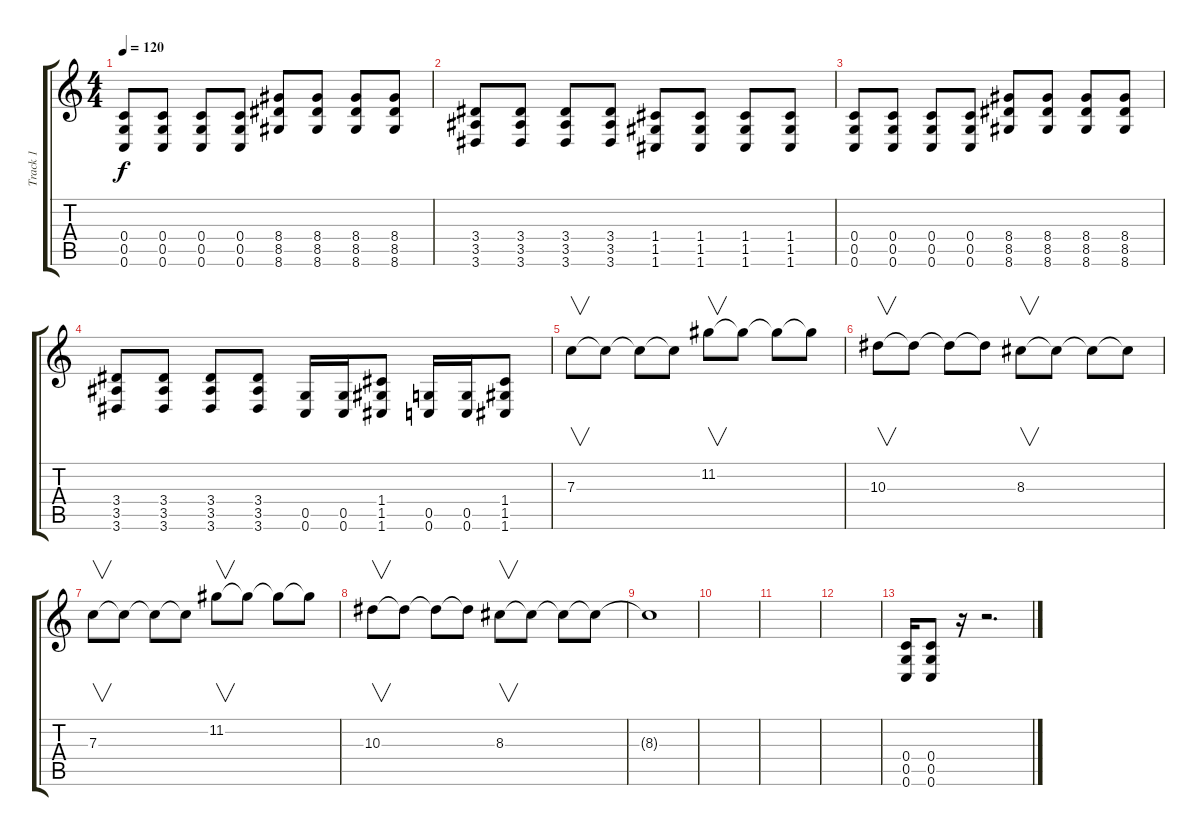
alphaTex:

\track ("Track 1" "Track 1") {instrument overdrivenguitar}
\staff {score tabs}
\tuning (D4 A3 F3 C3 G2 C2) {hide}
\ts (4 4)
\tempo 120
\clef g2
\ks c
(0.4 0.5 0.6).8{dy f instrument overdrivenguitar} (0.4 0.5 0.6).8 (0.4 0.5 0.6).8 (0.4 0.5 0.6).8 (8.4 8.5 8.6).8 (8.4 8.5 8.6).8 (8.4 8.5 8.6).8 (8.4 8.5 8.6).8 |
(3.4 3.5 3.6).8 (3.4 3.5 3.6).8 (3.4 3.5 3.6).8 (3.4 3.5 3.6).8 (1.4 1.5 1.6).8 (1.4 1.5 1.6).8 (1.4 1.5 1.6).8 (1.4 1.5 1.6).8 |
(0.4 0.5 0.6).8 (0.4 0.5 0.6).8 (0.4 0.5 0.6).8 (0.4 0.5 0.6).8 (8.4 8.5 8.6).8 (8.4 8.5 8.6).8 (8.4 8.5 8.6).8 (8.4 8.5 8.6).8 |
(3.4 3.5 3.6).8 (3.4 3.5 3.6).8 (3.4 3.5 3.6).8 (3.4 3.5 3.6).8 (0.5 0.6).16 (0.5 0.6).16 (1.4 1.5 1.6).8 (0.5 0.6).16 (0.5 0.6).16 (1.4 1.5 1.6).8 |
7.3.8{v} 7.3{t}.8 7.3{t}.8 7.3{t}.8 11.2.8{v} 11.2{t}.8 11.2{t}.8 11.2{t}.8 |
10.3.8{v} 10.3{t}.8 10.3{t}.8 10.3{t}.8 8.3.8{v} 8.3{t}.8 8.3{t}.8 8.3{t}.8 |
7.3.8{v} 7.3{t}.8 7.3{t}.8 7.3{t}.8 11.2.8{v} 11.2{t}.8 11.2{t}.8 11.2{t}.8 |
10.3.8{v} 10.3{t}.8 10.3{t}.8 10.3{t}.8 8.3.8{v volume 3} 8.3{t}.8 8.3{t}.8 8.3{t}.8 |
8.3{t}.1 |
|
|
|
(0.4 0.5 0.6).16 (0.4 0.5 0.6).8 r.16 r.2{d}
